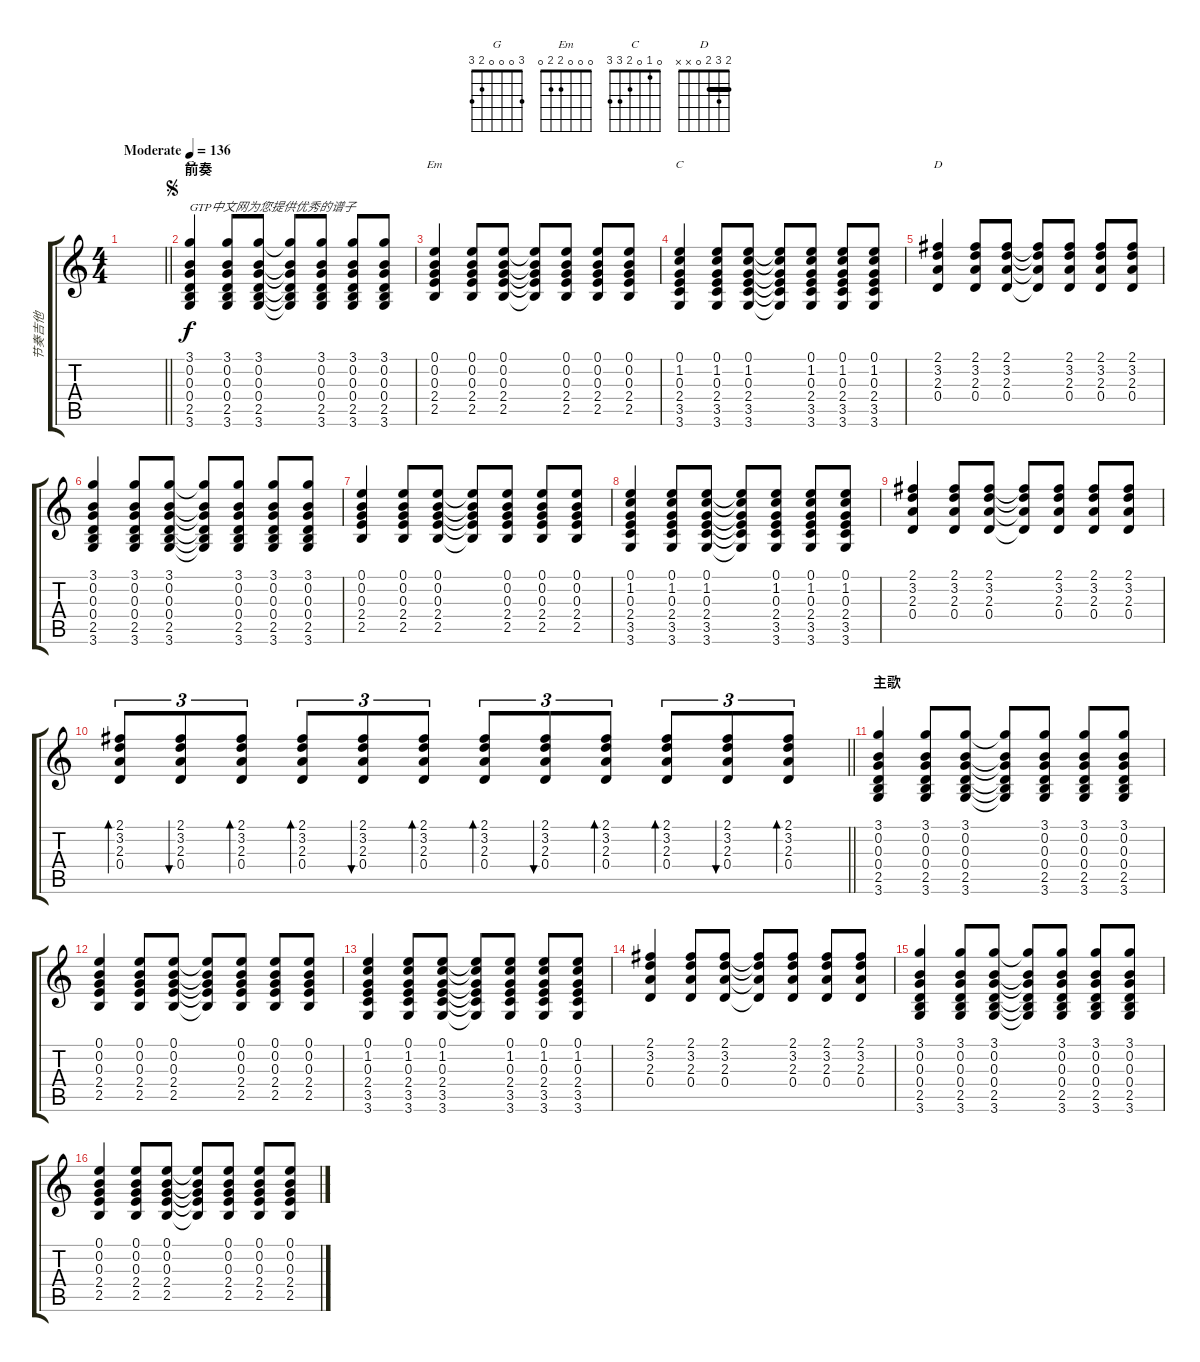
\track ("节奏吉他" "节奏吉他") {instrument acousticguitarsteel}
\staff {score tabs}
\tuning (E4 B3 G3 D3 A2 E2) {hide}
\chord ("G" 3 0 0 0 2 3)
\chord ("Em" 0 0 0 2 2 0)
\chord ("C" 0 1 0 2 3 3)
\chord ("D" 2 3 2 0 x x) {barre 2}
\ts (4 4)
\tempo (136 "Moderate")
\clef g2
\barLineRight lightlight
\ks c
|
\section ("" "前奏")
\jump segno
(3.1 0.2 0.3 0.4 2.5 3.6).4{ch "G" txt "GTP中文网为您提供优秀的谱子"} (3.1 0.2 0.3 0.4 2.5 3.6).8 (3.1 0.2 0.3 0.4 2.5 3.6).8 (3.1{t} 0.2{t} 0.3{t} 0.4{t} 2.5{t} 3.6{t}).8 (3.1 0.2 0.3 0.4 2.5 3.6).8 (3.1 0.2 0.3 0.4 2.5 3.6).8 (3.1 0.2 0.3 0.4 2.5 3.6).8 |
(0.1 0.2 0.3 2.4 2.5).4{ch "Em"} (0.1 0.2 0.3 2.4 2.5).8 (0.1 0.2 0.3 2.4 2.5).8 (0.1{t} 0.2{t} 0.3{t} 2.4{t} 2.5{t}).8 (0.1 0.2 0.3 2.4 2.5).8 (0.1 0.2 0.3 2.4 2.5).8 (0.1 0.2 0.3 2.4 2.5).8 |
(0.1 1.2 0.3 2.4 3.5 3.6).4{ch "C"} (0.1 1.2 0.3 2.4 3.5 3.6).8 (0.1 1.2 0.3 2.4 3.5 3.6).8 (0.1{t} 1.2{t} 0.3{t} 2.4{t} 3.5{t} 3.6{t}).8 (0.1 1.2 0.3 2.4 3.5 3.6).8 (0.1 1.2 0.3 2.4 3.5 3.6).8 (0.1 1.2 0.3 2.4 3.5 3.6).8 |
(2.1 3.2 2.3 0.4).4{ch "D"} (2.1 3.2 2.3 0.4).8 (2.1 3.2 2.3 0.4).8 (2.1{t} 3.2{t} 2.3{t} 0.4{t}).8 (2.1 3.2 2.3 0.4).8 (2.1 3.2 2.3 0.4).8 (2.1 3.2 2.3 0.4).8 |
(3.1 0.2 0.3 0.4 2.5 3.6).4 (3.1 0.2 0.3 0.4 2.5 3.6).8 (3.1 0.2 0.3 0.4 2.5 3.6).8 (3.1{t} 0.2{t} 0.3{t} 0.4{t} 2.5{t} 3.6{t}).8 (3.1 0.2 0.3 0.4 2.5 3.6).8 (3.1 0.2 0.3 0.4 2.5 3.6).8 (3.1 0.2 0.3 0.4 2.5 3.6).8 |
(0.1 0.2 0.3 2.4 2.5).4 (0.1 0.2 0.3 2.4 2.5).8 (0.1 0.2 0.3 2.4 2.5).8 (0.1{t} 0.2{t} 0.3{t} 2.4{t} 2.5{t}).8 (0.1 0.2 0.3 2.4 2.5).8 (0.1 0.2 0.3 2.4 2.5).8 (0.1 0.2 0.3 2.4 2.5).8 |
(0.1 1.2 0.3 2.4 3.5 3.6).4 (0.1 1.2 0.3 2.4 3.5 3.6).8 (0.1 1.2 0.3 2.4 3.5 3.6).8 (0.1{t} 1.2{t} 0.3{t} 2.4{t} 3.5{t} 3.6{t}).8 (0.1 1.2 0.3 2.4 3.5 3.6).8 (0.1 1.2 0.3 2.4 3.5 3.6).8 (0.1 1.2 0.3 2.4 3.5 3.6).8 |
(2.1 3.2 2.3 0.4).4 (2.1 3.2 2.3 0.4).8 (2.1 3.2 2.3 0.4).8 (2.1{t} 3.2{t} 2.3{t} 0.4{t}).8 (2.1 3.2 2.3 0.4).8 (2.1 3.2 2.3 0.4).8 (2.1 3.2 2.3 0.4).8 |
\barLineRight lightlight
(2.1 3.2 2.3 0.4).8{tu (3 2) bd 30} (2.1 3.2 2.3 0.4).8{tu (3 2) bu 30} (2.1 3.2 2.3 0.4).8{tu (3 2) bd 30} (2.1 3.2 2.3 0.4).8{tu (3 2) bd 30} (2.1 3.2 2.3 0.4).8{tu (3 2) bu 30} (2.1 3.2 2.3 0.4).8{tu (3 2) bd 30} (2.1 3.2 2.3 0.4).8{tu (3 2) bd 30} (2.1 3.2 2.3 0.4).8{tu (3 2) bu 30} (2.1 3.2 2.3 0.4).8{tu (3 2) bd 30} (2.1 3.2 2.3 0.4).8{tu (3 2) bd 30} (2.1 3.2 2.3 0.4).8{tu (3 2) bu 30} (2.1 3.2 2.3 0.4).8{tu (3 2) bd 30} |
\section ("" "主歌")
(3.1 0.2 0.3 0.4 2.5 3.6).4 (3.1 0.2 0.3 0.4 2.5 3.6).8 (3.1 0.2 0.3 0.4 2.5 3.6).8 (3.1{t} 0.2{t} 0.3{t} 0.4{t} 2.5{t} 3.6{t}).8 (3.1 0.2 0.3 0.4 2.5 3.6).8 (3.1 0.2 0.3 0.4 2.5 3.6).8 (3.1 0.2 0.3 0.4 2.5 3.6).8 |
(0.1 0.2 0.3 2.4 2.5).4 (0.1 0.2 0.3 2.4 2.5).8 (0.1 0.2 0.3 2.4 2.5).8 (0.1{t} 0.2{t} 0.3{t} 2.4{t} 2.5{t}).8 (0.1 0.2 0.3 2.4 2.5).8 (0.1 0.2 0.3 2.4 2.5).8 (0.1 0.2 0.3 2.4 2.5).8 |
(0.1 1.2 0.3 2.4 3.5 3.6).4 (0.1 1.2 0.3 2.4 3.5 3.6).8 (0.1 1.2 0.3 2.4 3.5 3.6).8 (0.1{t} 1.2{t} 0.3{t} 2.4{t} 3.5{t} 3.6{t}).8 (0.1 1.2 0.3 2.4 3.5 3.6).8 (0.1 1.2 0.3 2.4 3.5 3.6).8 (0.1 1.2 0.3 2.4 3.5 3.6).8 |
(2.1 3.2 2.3 0.4).4 (2.1 3.2 2.3 0.4).8 (2.1 3.2 2.3 0.4).8 (2.1{t} 3.2{t} 2.3{t} 0.4{t}).8 (2.1 3.2 2.3 0.4).8 (2.1 3.2 2.3 0.4).8 (2.1 3.2 2.3 0.4).8 |
(3.1 0.2 0.3 0.4 2.5 3.6).4 (3.1 0.2 0.3 0.4 2.5 3.6).8 (3.1 0.2 0.3 0.4 2.5 3.6).8 (3.1{t} 0.2{t} 0.3{t} 0.4{t} 2.5{t} 3.6{t}).8 (3.1 0.2 0.3 0.4 2.5 3.6).8 (3.1 0.2 0.3 0.4 2.5 3.6).8 (3.1 0.2 0.3 0.4 2.5 3.6).8 |
(0.1 0.2 0.3 2.4 2.5).4 (0.1 0.2 0.3 2.4 2.5).8 (0.1 0.2 0.3 2.4 2.5).8 (0.1{t} 0.2{t} 0.3{t} 2.4{t} 2.5{t}).8 (0.1 0.2 0.3 2.4 2.5).8 (0.1 0.2 0.3 2.4 2.5).8 (0.1 0.2 0.3 2.4 2.5).8
